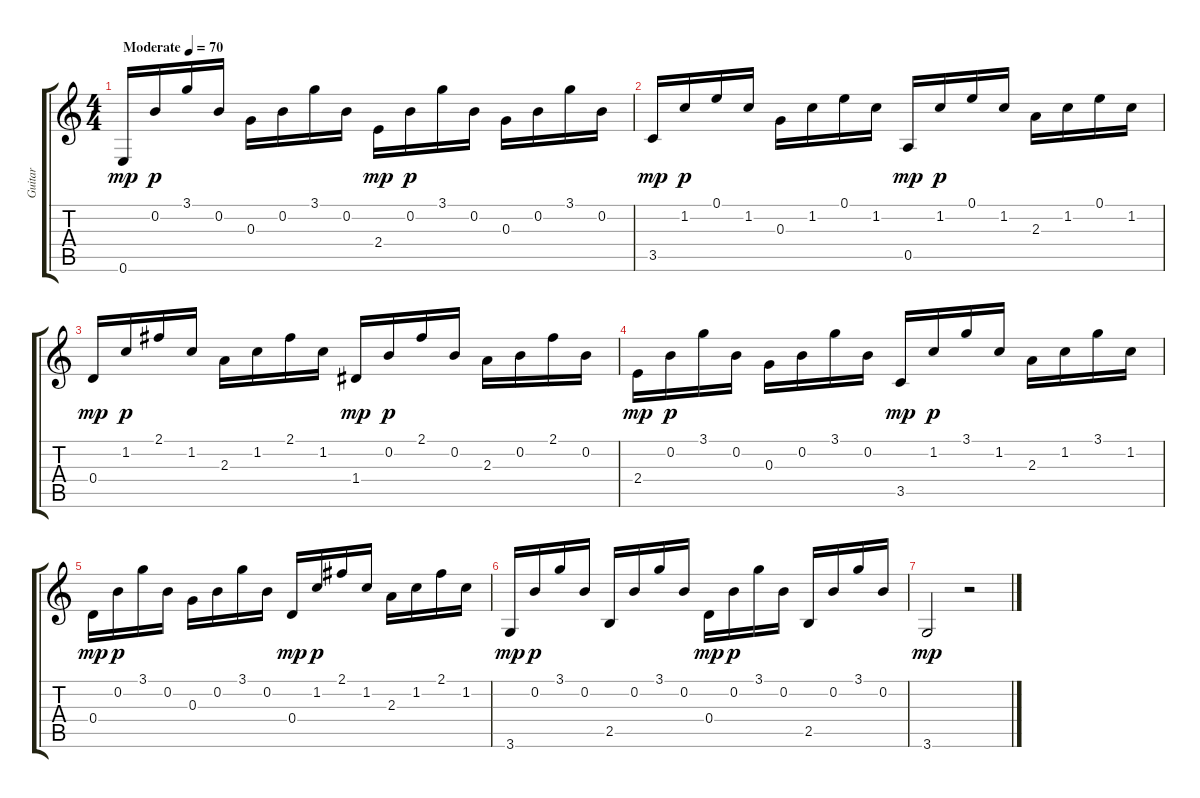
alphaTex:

\track ("Guitar" "Guitar") {instrument acousticguitarnylon}
\staff {score tabs}
\tuning (E4 B3 G3 D3 A2 E2) {hide}
\ts (4 4)
\tempo (70 "Moderate")
\tempo 69
\tempo (70 "Moderate")
\clef g2
\ks c
0.6.16{dy mp instrument acousticguitarnylon} 0.2.16{dy p} 3.1.16 0.2.16 0.3.16 0.2.16 3.1.16 0.2.16 2.4.16{dy mp} 0.2.16{dy p} 3.1.16 0.2.16 0.3.16 0.2.16 3.1.16 0.2.16 |
3.5.16{dy mp} 1.2.16{dy p} 0.1.16 1.2.16 0.3.16 1.2.16 0.1.16 1.2.16 0.5.16{dy mp} 1.2.16{dy p} 0.1.16 1.2.16 2.3.16 1.2.16 0.1.16 1.2.16 |
0.4.16{dy mp} 1.2.16{dy p} 2.1.16 1.2.16 2.3.16 1.2.16 2.1.16 1.2.16 1.4.16{dy mp} 0.2.16{dy p} 2.1.16 0.2.16 2.3.16 0.2.16 2.1.16 0.2.16 |
2.4.16{dy mp} 0.2.16{dy p} 3.1.16 0.2.16 0.3.16 0.2.16 3.1.16 0.2.16 3.5.16{dy mp} 1.2.16{dy p} 3.1.16 1.2.16 2.3.16 1.2.16 3.1.16 1.2.16 |
0.4.16{dy mp} 0.2.16{dy p} 3.1.16 0.2.16 0.3.16 0.2.16 3.1.16 0.2.16 0.4.16{dy mp} 1.2.16{dy p} 2.1.16 1.2.16 2.3.16 1.2.16 2.1.16 1.2.16 |
3.6.16{dy mp} 0.2.16{dy p} 3.1.16 0.2.16 2.5.16 0.2.16 3.1.16 0.2.16 0.4.16{dy mp} 0.2.16{dy p} 3.1.16 0.2.16 2.5.16 0.2.16 3.1.16 0.2.16 |
3.6.2{dy mp} r.2
